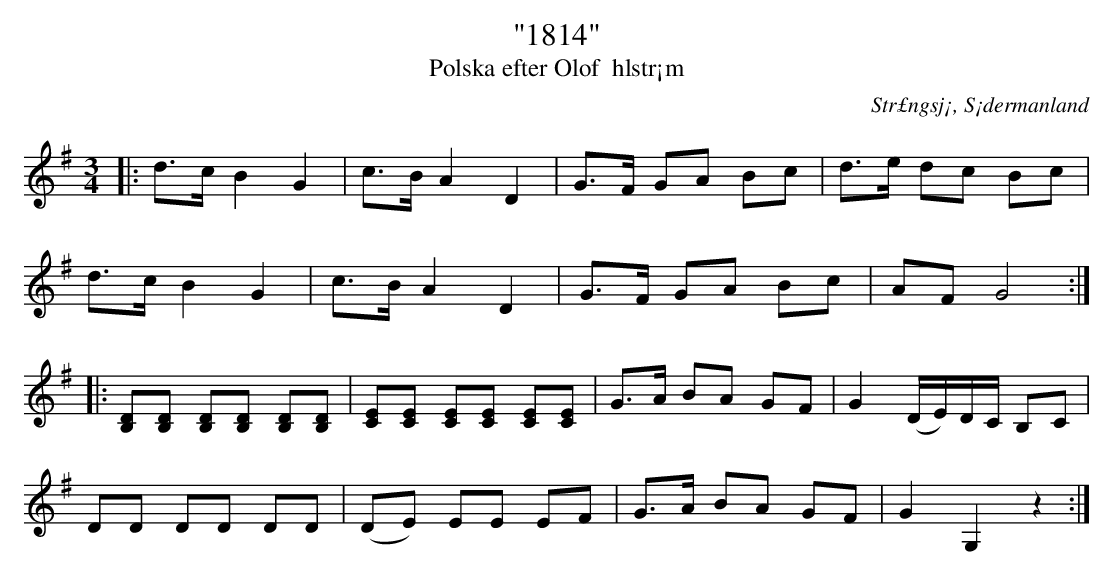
X:1
T: "1814"
T: Polska efter Olof  hlstr¡m
O: Str£ngsj¡, S¡dermanland
M: 3/4
L: 1/16
K: G
|: d3c B4 G4 | c3B A4 D4 | G3F G2A2 B2c2 | d3e d2c2 B2c2 |
d3c B4 G4 | c3B A4 D4 | G3F G2A2 B2c2 | A2F2 G8 :|
|: [D2B,2][D2B,2] [D2B,2][D2B,2] [D2B,2][D2B,2] | [C2E2][C2E2] [C2E2][C2E2] [C2E2][C2E2] | G2>A2 B2A2 G2F2 | G4 (DE)DC B,2C2 |
D2D2 D2D2 D2D2 | (D2E2) E2E2 E2F2 | G2>A2 B2A2 G2F2 | G4 G,4 z4 :|
